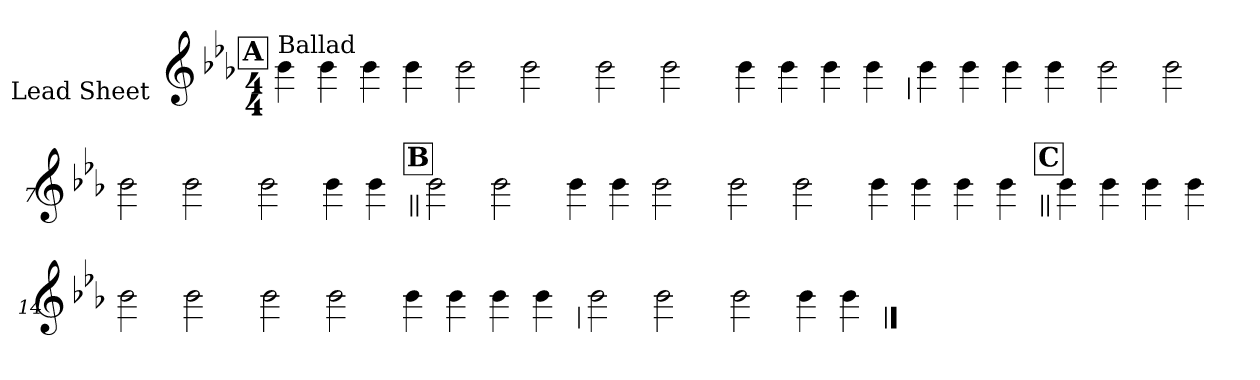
**kern
*part1
*staff1
*I"Lead Sheet
*stria0
*clefG2
*k[b-e-a-]
*E-:
*M4/4
!!LO:REH:place=s1:a:t=A
=1||
!LO:TX:a:t=Ballad
4b-
4b-
4b-
4b-
=2-
2b-
2b-
=3-
2b-
2b-
=4-
4b-
4b-
4b-
4b-
!!LO:LB:g=z
=5
4b-
4b-
4b-
4b-
=6-
2b-
2b-
=7-
2b-
2b-
=8-
2b-
4b-
4b-
!!LO:LB:g=z
!!LO:REH:place=s1:a:t=B
=9||
2b-
2b-
=10-
4b-
4b-
2b-
=11-
2b-
2b-
=12-
4b-
4b-
4b-
4b-
!!LO:LB:g=z
!!LO:REH:place=s1:a:t=C
=13||
4b-
4b-
4b-
4b-
=14-
2b-
2b-
=15-
2b-
2b-
=16-
4b-
4b-
4b-
4b-
!!LO:LB:g=z
=17
2b-
2b-
=18-
2b-
4b-
4b-
==
*-
